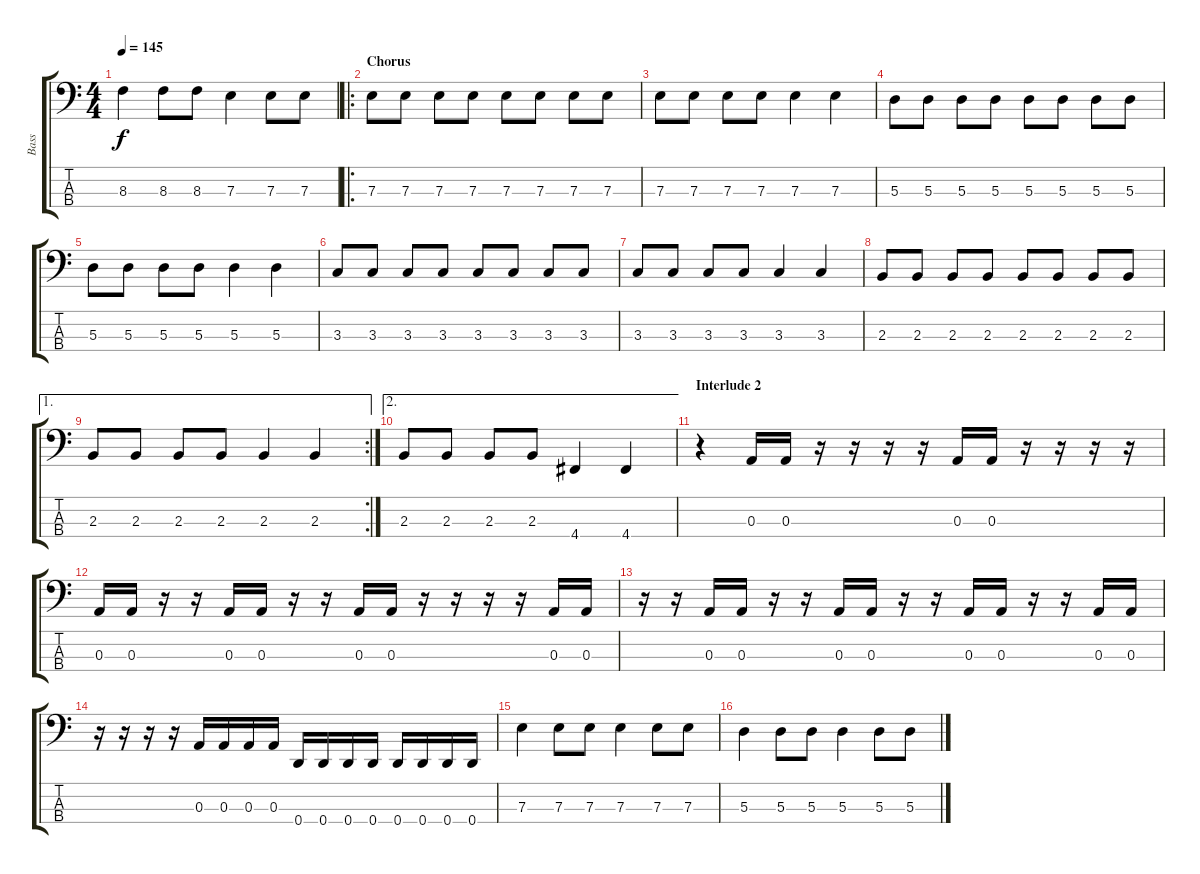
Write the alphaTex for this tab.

\track ("Bass" "Bass") {instrument electricbassfinger}
\staff {score tabs}
\tuning (G2 D2 A1 D1) {hide}
\ts (4 4)
\tempo 145
\clef f4
\ks c
8.3.4{dy f} 8.3.8 8.3.8 7.3.4 7.3.8 7.3.8 |
\ro
\section ("" "Chorus")
7.3.8 7.3.8 7.3.8 7.3.8 7.3.8 7.3.8 7.3.8 7.3.8 |
7.3.8 7.3.8 7.3.8 7.3.8 7.3.4 7.3.4 |
5.3.8 5.3.8 5.3.8 5.3.8 5.3.8 5.3.8 5.3.8 5.3.8 |
5.3.8 5.3.8 5.3.8 5.3.8 5.3.4 5.3.4 |
3.3.8 3.3.8 3.3.8 3.3.8 3.3.8 3.3.8 3.3.8 3.3.8 |
3.3.8 3.3.8 3.3.8 3.3.8 3.3.4 3.3.4 |
2.3.8 2.3.8 2.3.8 2.3.8 2.3.8 2.3.8 2.3.8 2.3.8 |
\ae 1
\rc 2
2.3.8 2.3.8 2.3.8 2.3.8 2.3.4 2.3.4 |
\ae 2
2.3.8 2.3.8 2.3.8 2.3.8 4.4.4 4.4.4 |
\section ("" "Interlude 2")
r.4 0.3.16 0.3.16 r.16 r.16 r.16 r.16 0.3.16 0.3.16 r.16 r.16 r.16 r.16 |
0.3.16 0.3.16 r.16 r.16 0.3.16 0.3.16 r.16 r.16 0.3.16 0.3.16 r.16 r.16 r.16 r.16 0.3.16 0.3.16 |
r.16 r.16 0.3.16 0.3.16 r.16 r.16 0.3.16 0.3.16 r.16 r.16 0.3.16 0.3.16 r.16 r.16 0.3.16 0.3.16 |
r.16 r.16 r.16 r.16 0.3.16 0.3.16 0.3.16 0.3.16 0.4.16 0.4.16 0.4.16 0.4.16 0.4.16 0.4.16 0.4.16 0.4.16 |
7.3.4 7.3.8 7.3.8 7.3.4 7.3.8 7.3.8 |
5.3.4 5.3.8 5.3.8 5.3.4 5.3.8 5.3.8
